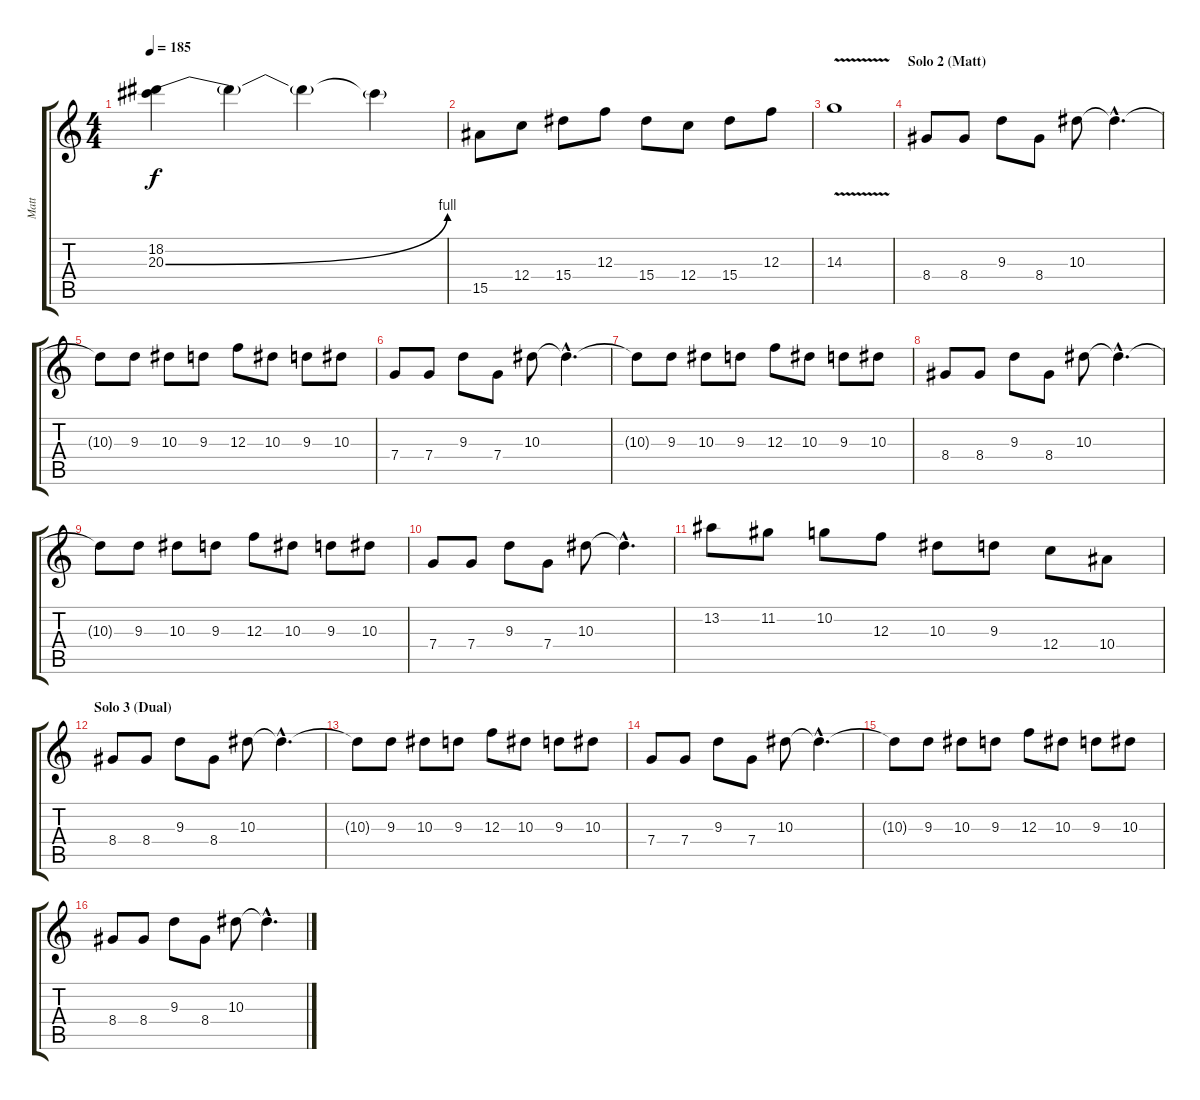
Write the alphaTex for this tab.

\track ("Matt" "Matt") {instrument distortionguitar}
\staff {score tabs}
\tuning (D4 A3 F3 C3 G2 C2) {hide}
\ts (4 4)
\tempo 185
\clef g2
\ks c
(18.2 20.3{be (bend 0 0 60 4)}).4{dy f} 20.3{t}.4 20.3{t}.4 20.3{t}.4 |
15.5.8 12.4.8 15.4.8 12.3.8 15.4.8 12.4.8 15.4.8 12.3.8 |
14.3{v}.1 |
\section ("" "Solo 2 (Matt)")
8.4.8 8.4.8 9.3.8 8.4.8 10.3.8 10.3{hac t}.4{d} |
10.3{t}.8 9.3.8 10.3.8 9.3.8 12.3.8 10.3.8 9.3.8 10.3.8 |
7.4.8 7.4.8 9.3.8 7.4.8 10.3.8 10.3{hac t}.4{d} |
10.3{t}.8 9.3.8 10.3.8 9.3.8 12.3.8 10.3.8 9.3.8 10.3.8 |
8.4.8 8.4.8 9.3.8 8.4.8 10.3.8 10.3{hac t}.4{d} |
10.3{t}.8 9.3.8 10.3.8 9.3.8 12.3.8 10.3.8 9.3.8 10.3.8 |
7.4.8 7.4.8 9.3.8 7.4.8 10.3.8 10.3{hac t}.4{d} |
13.2.8 11.2.8 10.2.8 12.3.8 10.3.8 9.3.8 12.4.8 10.4.8 |
\section ("" "Solo 3 (Dual)")
8.4.8{balance 0} 8.4.8 9.3.8 8.4.8 10.3.8 10.3{hac t}.4{d} |
10.3{t}.8 9.3.8 10.3.8 9.3.8 12.3.8 10.3.8 9.3.8 10.3.8 |
7.4.8 7.4.8 9.3.8 7.4.8 10.3.8 10.3{hac t}.4{d} |
10.3{t}.8 9.3.8 10.3.8 9.3.8 12.3.8 10.3.8 9.3.8 10.3.8 |
8.4.8 8.4.8 9.3.8 8.4.8 10.3.8 10.3{hac t}.4{d}
